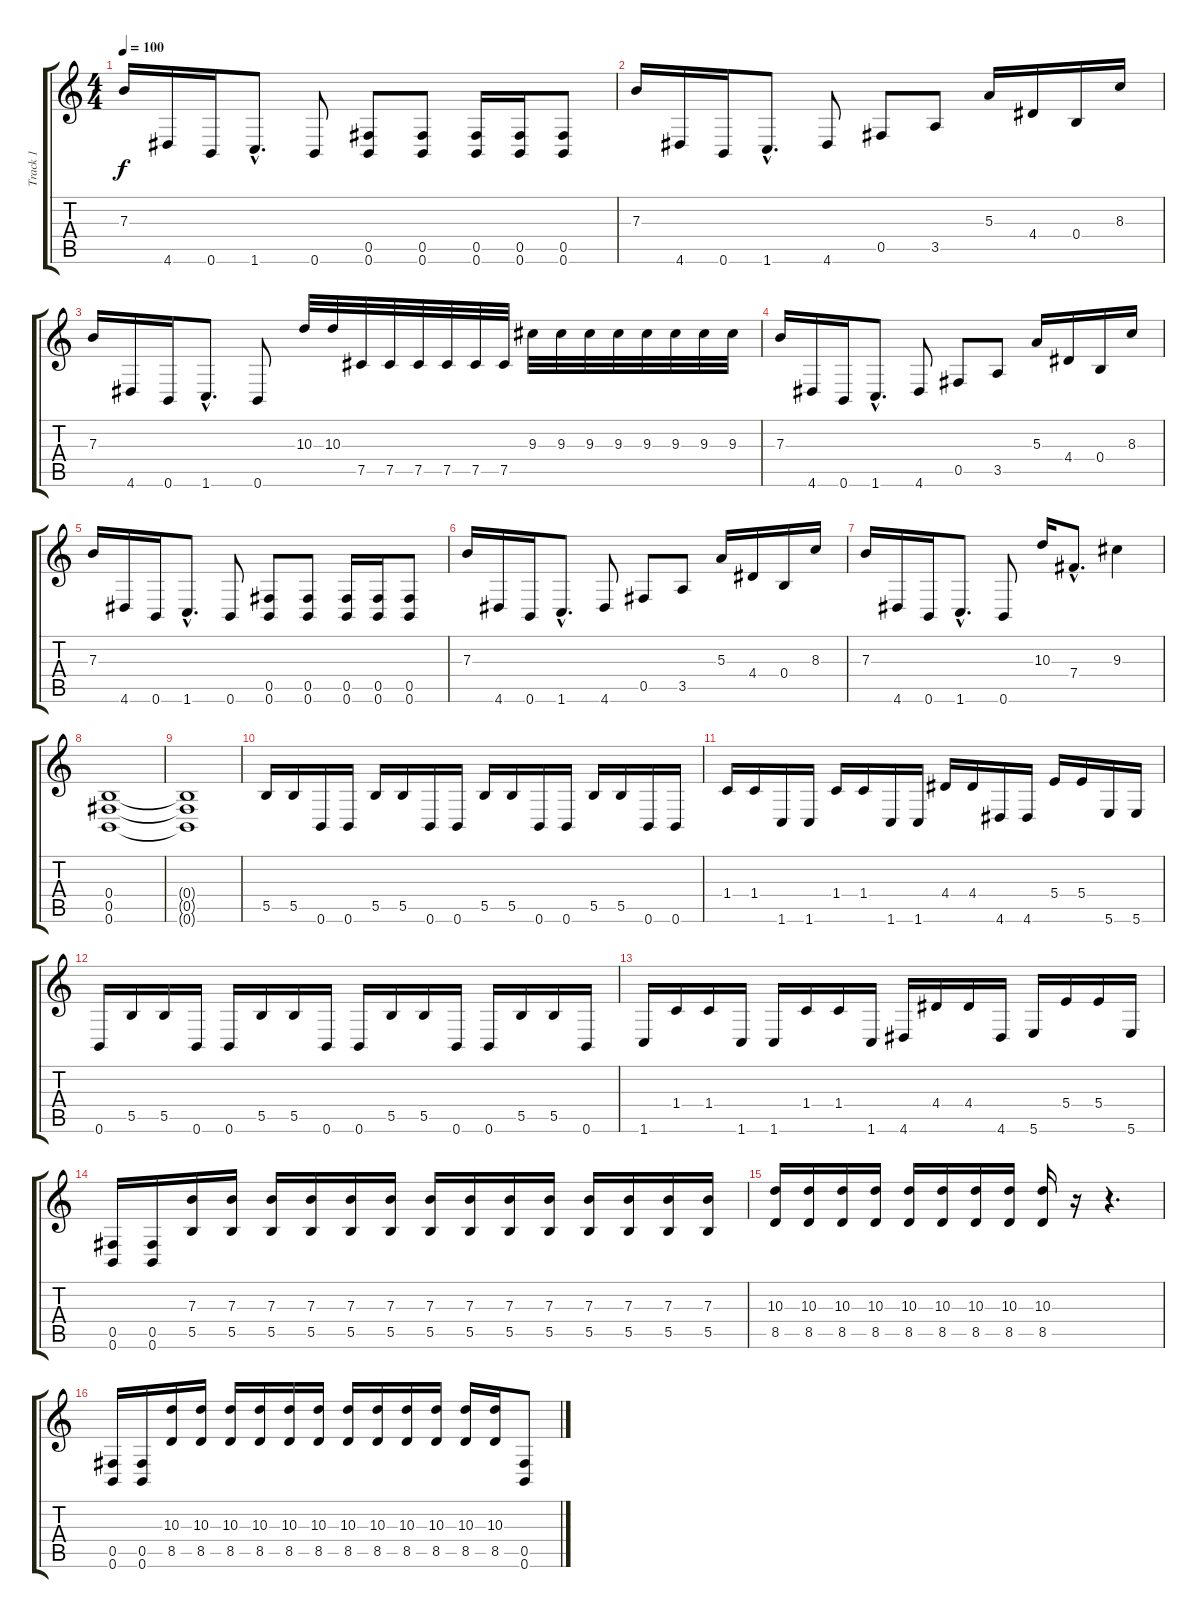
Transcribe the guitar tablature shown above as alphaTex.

\track ("Track 1" "Track 1") {instrument distortionguitar}
\staff {score tabs}
\tuning (Db4 Ab3 E3 B2 Gb2 B1) {hide}
\ts (4 4)
\tempo 100
\clef g2
\ks c
7.3.16{dy f} 4.6.16 0.6.16 1.6{hac}.8{d} 0.6.8 (0.5 0.6).8 (0.5 0.6).8 (0.5 0.6).16 (0.5 0.6).16 (0.5 0.6).8 |
7.3.16 4.6.16 0.6.16 1.6{hac}.8{d} 4.6.8 0.5.8 3.5.8 5.3.16 4.4.16 0.4.16 8.3.16 |
7.3.16 4.6.16 0.6.16 1.6{hac}.8{d} 0.6.8 10.3.32 10.3.32 7.5.32 7.5.32 7.5.32 7.5.32 7.5.32 7.5.32 9.3.32 9.3.32 9.3.32 9.3.32 9.3.32 9.3.32 9.3.32 9.3.32 |
7.3.16 4.6.16 0.6.16 1.6{hac}.8{d} 4.6.8 0.5.8 3.5.8 5.3.16 4.4.16 0.4.16 8.3.16 |
7.3.16 4.6.16 0.6.16 1.6{hac}.8{d} 0.6.8 (0.5 0.6).8 (0.5 0.6).8 (0.5 0.6).16 (0.5 0.6).16 (0.5 0.6).8 |
7.3.16 4.6.16 0.6.16 1.6{hac}.8{d} 4.6.8 0.5.8 3.5.8 5.3.16 4.4.16 0.4.16 8.3.16 |
7.3.16 4.6.16 0.6.16 1.6{hac}.8{d} 0.6.8 10.3.16 7.4{hac}.8{d} 9.3.4 |
(0.4 0.5 0.6).1 |
(0.4{t} 0.5{t} 0.6{t}).1 |
5.5.16 5.5.16 0.6.16 0.6.16 5.5.16 5.5.16 0.6.16 0.6.16 5.5.16 5.5.16 0.6.16 0.6.16 5.5.16 5.5.16 0.6.16 0.6.16 |
1.4.16 1.4.16 1.6.16 1.6.16 1.4.16 1.4.16 1.6.16 1.6.16 4.4.16 4.4.16 4.6.16 4.6.16 5.4.16 5.4.16 5.6.16 5.6.16 |
0.6.16 5.5.16 5.5.16 0.6.16 0.6.16 5.5.16 5.5.16 0.6.16 0.6.16 5.5.16 5.5.16 0.6.16 0.6.16 5.5.16 5.5.16 0.6.16 |
1.6.16 1.4.16 1.4.16 1.6.16 1.6.16 1.4.16 1.4.16 1.6.16 4.6.16 4.4.16 4.4.16 4.6.16 5.6.16 5.4.16 5.4.16 5.6.16 |
(0.5 0.6).16 (0.5 0.6).16 (7.3 5.5).16 (7.3 5.5).16 (7.3 5.5).16 (7.3 5.5).16 (7.3 5.5).16 (7.3 5.5).16 (7.3 5.5).16 (7.3 5.5).16 (7.3 5.5).16 (7.3 5.5).16 (7.3 5.5).16 (7.3 5.5).16 (7.3 5.5).16 (7.3 5.5).16 |
(10.3 8.5).16 (10.3 8.5).16 (10.3 8.5).16 (10.3 8.5).16 (10.3 8.5).16 (10.3 8.5).16 (10.3 8.5).16 (10.3 8.5).16 (10.3 8.5).16 r.16 r.4{d} |
(0.5 0.6).16 (0.5 0.6).16 (10.3 8.5).16 (10.3 8.5).16 (10.3 8.5).16 (10.3 8.5).16 (10.3 8.5).16 (10.3 8.5).16 (10.3 8.5).16 (10.3 8.5).16 (10.3 8.5).16 (10.3 8.5).16 (10.3 8.5).16 (10.3 8.5).16 (0.5 0.6).8
